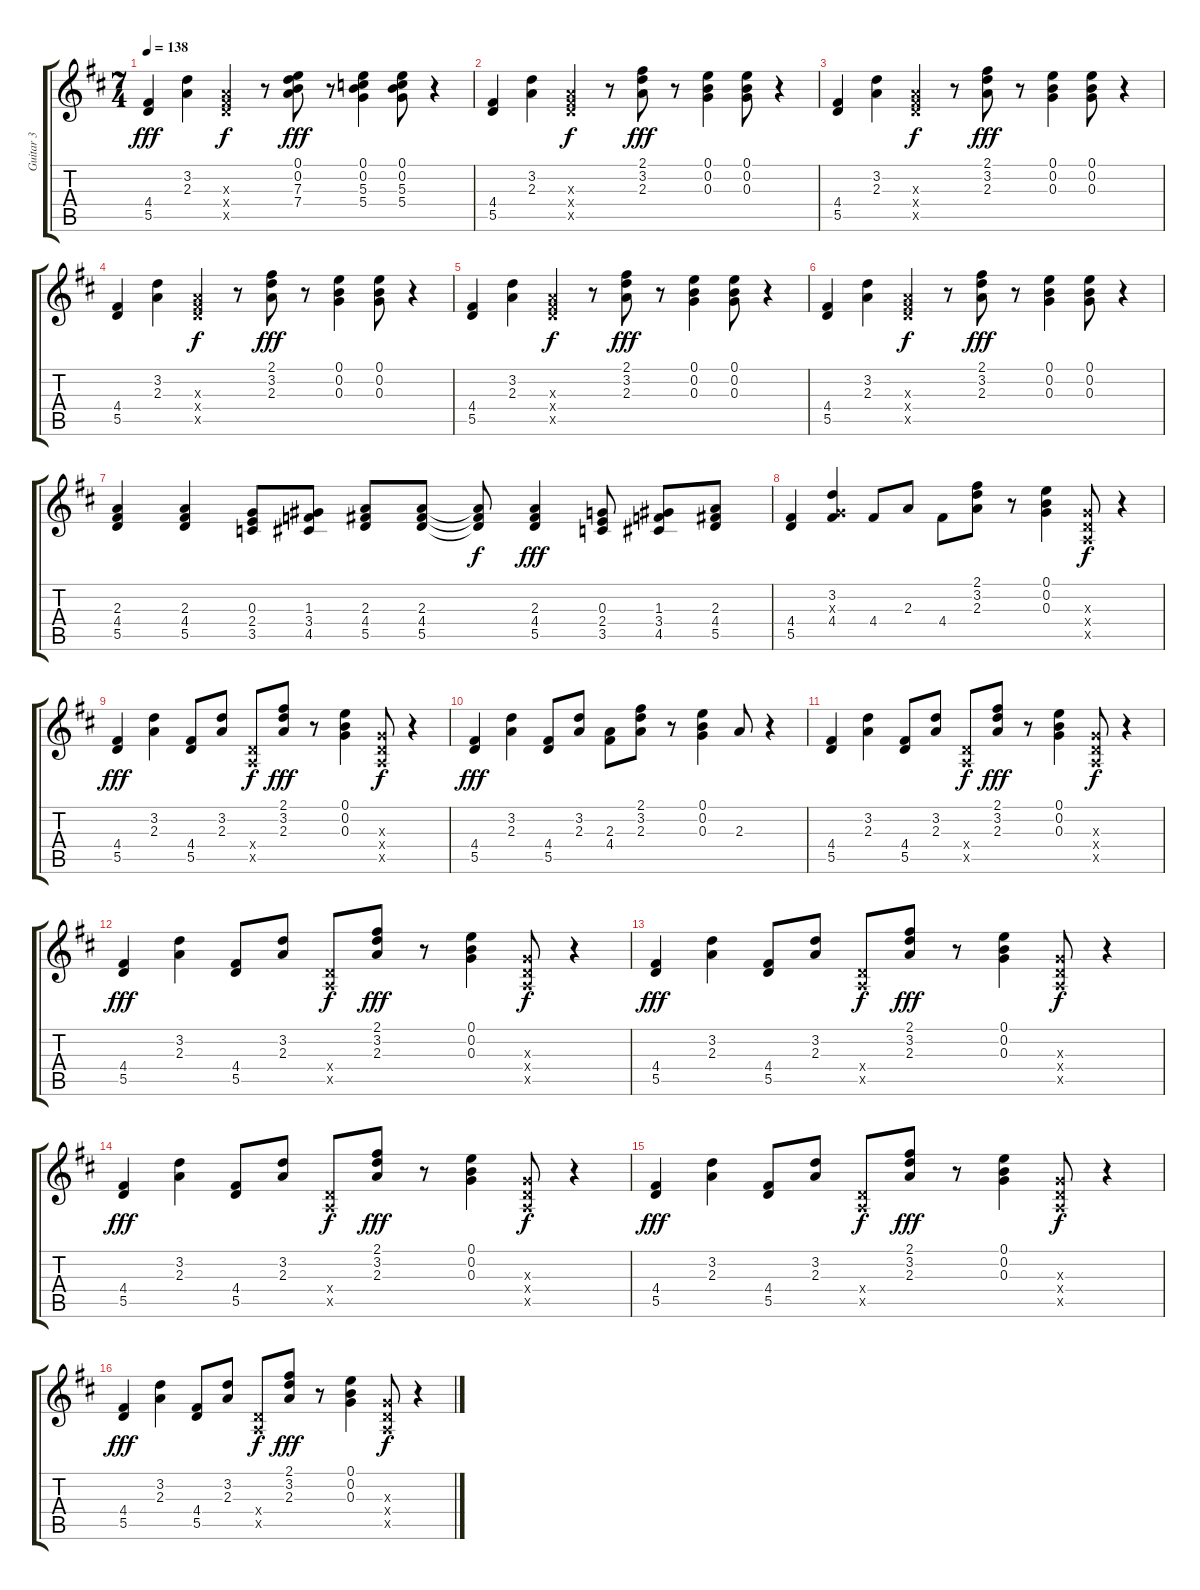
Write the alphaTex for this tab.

\track ("Guitar 3" "Guitar 3") {instrument electricguitarclean}
\staff {score tabs}
\tuning (E4 B3 G3 D3 A2 E2) {hide}
\ts (7 4)
\tempo 138
\clef g2
\ks d
(4.4 5.5).4{dy fff} (3.2 2.3).4 (2.3{x} 4.4{x} 5.5{x}).4{dy f} r.8 (0.1 0.2 7.3 7.4).8{dy fff} r.8 (0.1 0.2 5.3 5.4).4 (0.1 0.2 5.3 5.4).8 r.4 |
(4.4 5.5).4 (3.2 2.3).4 (2.3{x} 4.4{x} 5.5{x}).4{dy f} r.8 (2.1 3.2 2.3).8{dy fff} r.8 (0.1 0.2 0.3).4 (0.1 0.2 0.3).8 r.4 |
(4.4 5.5).4 (3.2 2.3).4 (2.3{x} 4.4{x} 5.5{x}).4{dy f} r.8 (2.1 3.2 2.3).8{dy fff} r.8 (0.1 0.2 0.3).4 (0.1 0.2 0.3).8 r.4 |
(4.4 5.5).4 (3.2 2.3).4 (2.3{x} 4.4{x} 5.5{x}).4{dy f} r.8 (2.1 3.2 2.3).8{dy fff} r.8 (0.1 0.2 0.3).4 (0.1 0.2 0.3).8 r.4 |
(4.4 5.5).4 (3.2 2.3).4 (2.3{x} 4.4{x} 5.5{x}).4{dy f} r.8 (2.1 3.2 2.3).8{dy fff} r.8 (0.1 0.2 0.3).4 (0.1 0.2 0.3).8 r.4 |
(4.4 5.5).4 (3.2 2.3).4 (2.3{x} 4.4{x} 5.5{x}).4{dy f} r.8 (2.1 3.2 2.3).8{dy fff} r.8 (0.1 0.2 0.3).4 (0.1 0.2 0.3).8 r.4 |
(2.3 4.4 5.5).4 (2.3 4.4 5.5).4 (0.3 2.4 3.5).8 (1.3 3.4 4.5).8 (2.3 4.4 5.5).8 (2.3 4.4 5.5).8 (2.3{t} 4.4{t} 5.5{t}).8{dy f} (2.3 4.4 5.5).4{dy fff} (0.3 2.4 3.5).8 (1.3 3.4 4.5).8 (2.3 4.4 5.5).8 |
(4.4 5.5).4 (3.2 0.3{x} 4.4).4 4.4.8 2.3.8 4.4.8 (2.1 3.2 2.3).8 r.8 (0.1 0.2 0.3).4 (0.3{x} 0.4{x} 0.5{x}).8{dy f} r.4 |
(4.4 5.5).4{dy fff} (3.2 2.3).4 (4.4 5.5).8 (3.2 2.3).8 (0.4{x} 0.5{x}).8{dy f} (2.1 3.2 2.3).8{dy fff} r.8 (0.1 0.2 0.3).4 (0.3{x} 0.4{x} 0.5{x}).8{dy f} r.4 |
(4.4 5.5).4{dy fff} (3.2 2.3).4 (4.4 5.5).8 (3.2 2.3).8 (2.3 4.4).8 (2.1 3.2 2.3).8 r.8 (0.1 0.2 0.3).4 2.3.8 r.4 |
(4.4 5.5).4 (3.2 2.3).4 (4.4 5.5).8 (3.2 2.3).8 (0.4{x} 0.5{x}).8{dy f} (2.1 3.2 2.3).8{dy fff} r.8 (0.1 0.2 0.3).4 (0.3{x} 0.4{x} 0.5{x}).8{dy f} r.4 |
(4.4 5.5).4{dy fff} (3.2 2.3).4 (4.4 5.5).8 (3.2 2.3).8 (0.4{x} 0.5{x}).8{dy f} (2.1 3.2 2.3).8{dy fff} r.8 (0.1 0.2 0.3).4 (0.3{x} 0.4{x} 0.5{x}).8{dy f} r.4 |
(4.4 5.5).4{dy fff} (3.2 2.3).4 (4.4 5.5).8 (3.2 2.3).8 (0.4{x} 0.5{x}).8{dy f} (2.1 3.2 2.3).8{dy fff} r.8 (0.1 0.2 0.3).4 (0.3{x} 0.4{x} 0.5{x}).8{dy f} r.4 |
(4.4 5.5).4{dy fff} (3.2 2.3).4 (4.4 5.5).8 (3.2 2.3).8 (0.4{x} 0.5{x}).8{dy f} (2.1 3.2 2.3).8{dy fff} r.8 (0.1 0.2 0.3).4 (0.3{x} 0.4{x} 0.5{x}).8{dy f} r.4 |
(4.4 5.5).4{dy fff} (3.2 2.3).4 (4.4 5.5).8 (3.2 2.3).8 (0.4{x} 0.5{x}).8{dy f} (2.1 3.2 2.3).8{dy fff} r.8 (0.1 0.2 0.3).4 (0.3{x} 0.4{x} 0.5{x}).8{dy f} r.4 |
(4.4 5.5).4{dy fff} (3.2 2.3).4 (4.4 5.5).8 (3.2 2.3).8 (0.4{x} 0.5{x}).8{dy f} (2.1 3.2 2.3).8{dy fff} r.8 (0.1 0.2 0.3).4 (0.3{x} 0.4{x} 0.5{x}).8{dy f} r.4
